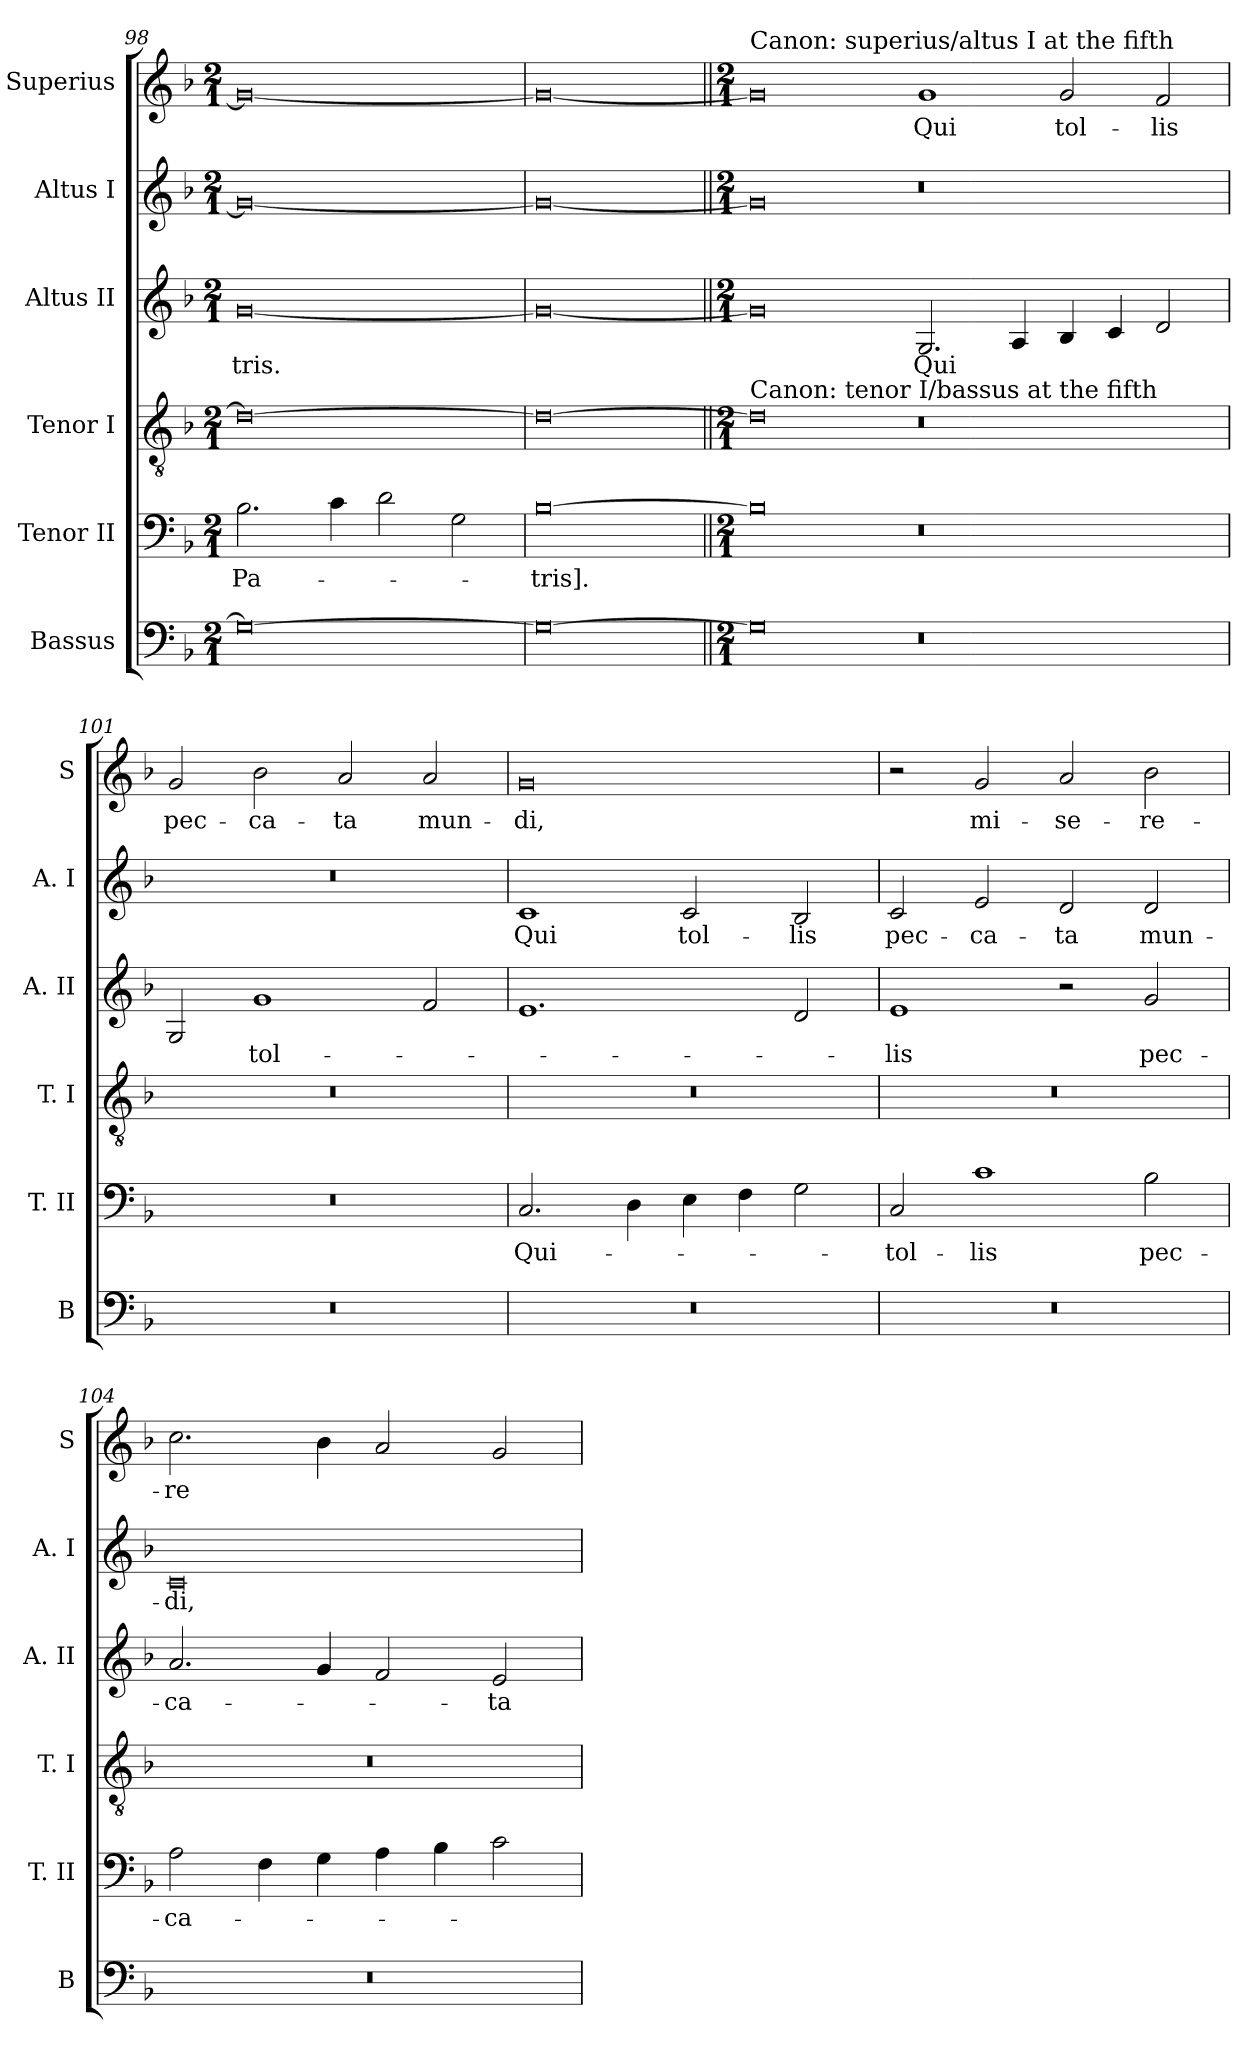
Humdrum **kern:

**kern	**kern	**text	**kern	**kern	**text	**kern	**text	**kern	**text
*part6	*part5	*part5	*part4	*part3	*part3	*part2	*part2	*part1	*part1
*staff6	*staff5	*staff5	*staff4	*staff3	*staff3	*staff2	*staff2	*staff1	*staff1
*I"Bassus	*I"Tenor II	*	*I"Tenor I	*I"Altus II	*	*I"Altus I	*	*I"Superius	*
*I'B	*I'T. II	*	*I'T. I	*I'A. II	*	*I'A. I	*	*I'S	*
*clefF4	*clefF4	*	*clefGv2	*clefG2	*	*clefG2	*	*clefG2	*
*k[b-]	*k[b-]	*	*k[b-]	*k[b-]	*	*k[b-]	*	*k[b-]	*
*F:	*F:	*	*F:	*F:	*	*F:	*	*F:	*
*M2/1	*M2/1	*	*M2/1	*M2/1	*	*M2/1	*	*M2/1	*
=98	=98	=98	=98	=98	=98	=98	=98	=98	=98
0G_	2.B-	Pa-	0d_	[0g	-tris.	0g_	.	0g_	.
.	4c	.	.	.	.	.	.	.	.
.	2d	.	.	.	.	.	.	.	.
.	2G	.	.	.	.	.	.	.	.
=99	=99	=99	=99	=99	=99	=99	=99	=99	=99
0G_	[0B-	-tris].	0d_	0g_	.	0g_	.	0g_	.
=100||	=100||	=100||	=100||	=100||	=100||	=100||	=100||	=100||	=100||
*M2/1	*M2/1	*	*M2/1	*M2/1	*	*M2/1	*	*M2/1	*
!	!	!	!	!	!	!	!	!LO:TX:a:t=Canon&colon; superius/altus I at the fifth	!
!	!	!	!LO:TX:a:t=Canon&colon; tenor I/bassus at the fifth	!	!	!	!	!	!
0G]	0B-]	.	0d]	0g]	.	0g]	.	0g]	.
0r	0r	.	0r	2.G	Qui	0r	.	1g	Qui
.	.	.	.	4A	.	.	.	.	.
.	.	.	.	4B-	.	.	.	2g	tol-
.	.	.	.	4c	.	.	.	.	.
.	.	.	.	2d	.	.	.	2f	-lis
=101	=101	=101	=101	=101	=101	=101	=101	=101	=101
0r	0r	.	0r	2G	.	0r	.	2g	pec-
.	.	.	.	1g	tol-	.	.	2b-	-ca-
.	.	.	.	.	.	.	.	2a	-ta
.	.	.	.	2f	.	.	.	2a	mun-
=102	=102	=102	=102	=102	=102	=102	=102	=102	=102
0r	2.C	Qui-	0r	1.e	.	1c	Qui	0g	-di,
.	4D	.	.	.	.	.	.	.	.
.	4E	.	.	.	.	2c	tol-	.	.
.	4F	.	.	.	.	.	.	.	.
.	2G	.	.	2d	.	2B-	-lis	.	.
=103	=103	=103	=103	=103	=103	=103	=103	=103	=103
0r	2C	-tol-	0r	1e	-lis	2c	pec-	2r	.
.	1c	-lis	.	.	.	2e	-ca-	2g	mi-
.	.	.	.	2r	.	2d	-ta	2a	-se-
.	2B-	pec-	.	2g	pec-	2d	mun-	2b-	-re-
=104	=104	=104	=104	=104	=104	=104	=104	=104	=104
0r	2A	-ca-	0r	2.a	-ca-	0c	-di,	2.cc	-re
.	4F	.	.	.	.	.	.	.	.
.	4G	.	.	4g	.	.	.	4b-	.
.	4A	.	.	2f	.	.	.	2a	.
.	4B-	.	.	.	.	.	.	.	.
.	2c	.	.	2e	-ta	.	.	2g	.
=	=	=	=	=	=	=	=	=	=
*-	*-	*-	*-	*-	*-	*-	*-	*-	*-
